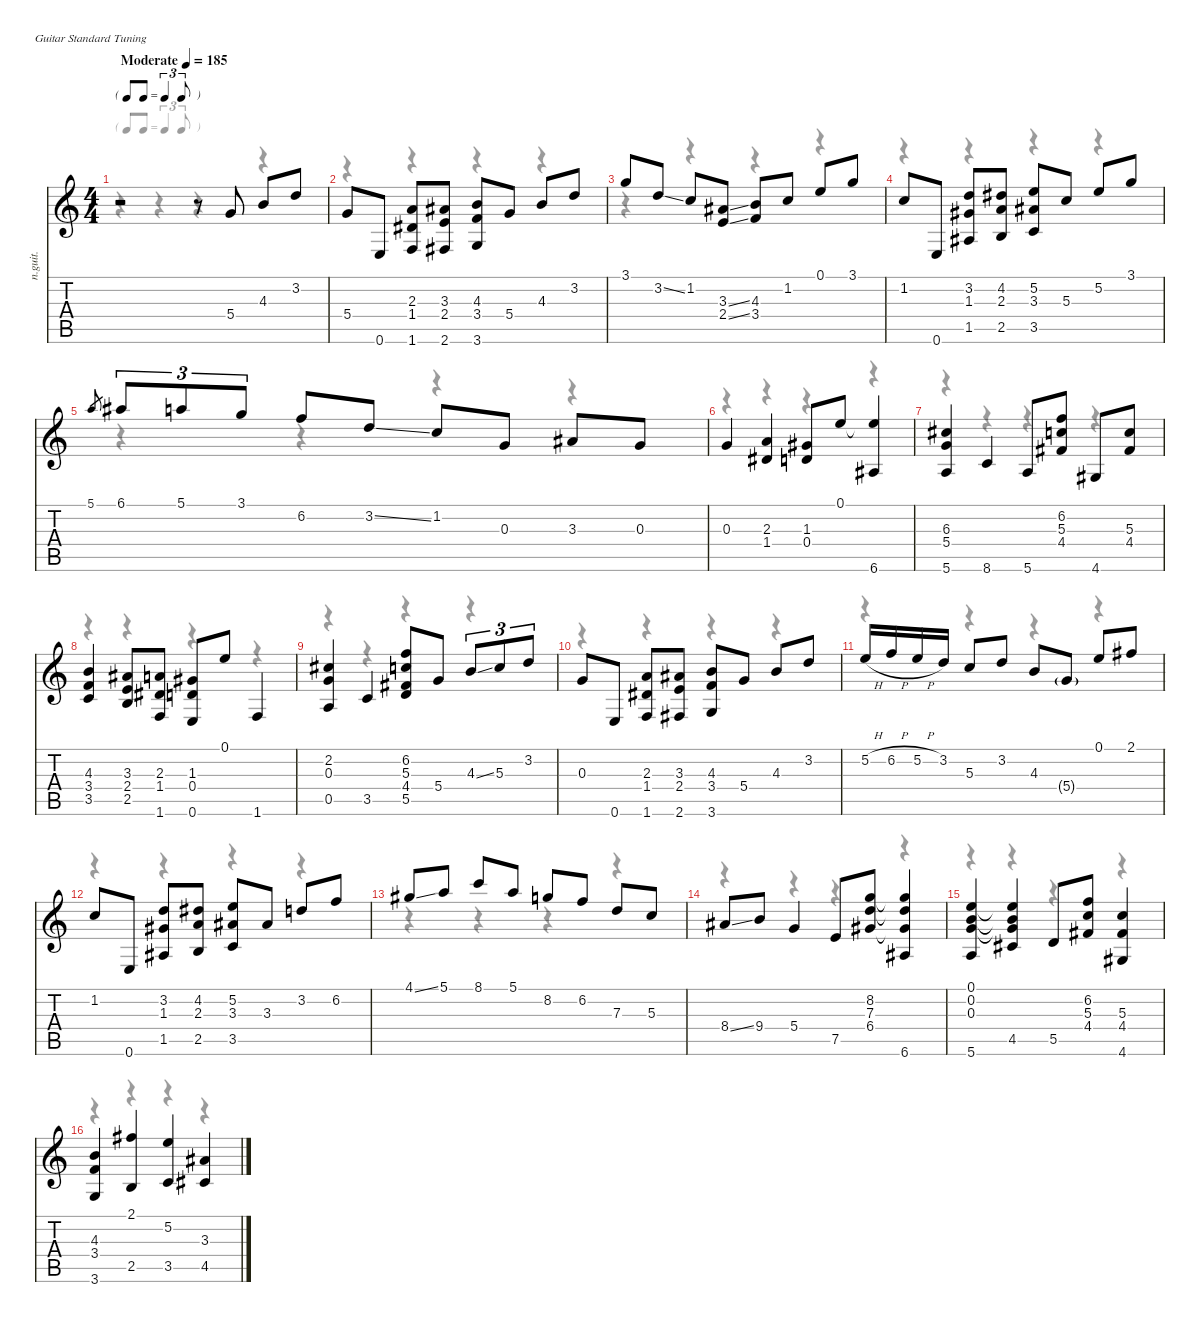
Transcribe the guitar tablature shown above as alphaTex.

\defaultSystemsLayout 4
\hideDynamics
\bracketExtendMode nobrackets
\otherSystemsTrackNameOrientation horizontal
\track ("Track 1" "n.guit.") {instrument acousticguitarnylon}
\staff {score tabs}
\tuning (E4 B3 G3 D3 A2 E2)
\voice
\ts (4 4)
\beaming (8 2 2 2 2)
\tf triplet8th
\tempo (185 "Moderate")
\clef g2
\ks c
r.2{dy f instrument acousticguitarnylon beam Up} r.8{beam Up} 5.4.8{beam Up} 4.3.8{beam Up} 3.2.8{beam Up} |
5.4.8{beam Up} 0.6.8{beam Up} (2.3 1.4{acc #} 1.6).8{beam Up} (3.3{acc #} 2.4 2.6{acc #}).8{beam Up} (4.3 3.4 3.6).8{beam Up} 5.4.8{beam Up} 4.3.8{beam Up} 3.2.8{beam Up} |
3.1.8{beam Up} 3.2{ss}.8{beam Up} 1.2.8{beam Up} (3.3{ss acc #} 2.4{ss}).8{beam Up} (4.3 3.4).8{beam Up} 1.2.8{beam Up} 0.1.8{beam Up} 3.1.8{beam Up} |
1.2.8{beam Up} 0.6.8{beam Up} (3.2 1.3{acc #} 1.5{acc #}).8{beam Up} (4.2{acc #} 2.3 2.5).8{beam Up} (5.2 3.3{acc #} 3.5).8{beam Up} 5.3.8{beam Up} 5.2.8{beam Up} 3.1.8{beam Up} |
5.1.8{gr dy mf beam Up} 6.1{acc #}.8{tu (3 2) dy f beam Up} 5.1.8{tu (3 2) beam Up} 3.1.8{tu (3 2) beam Up} 6.2.8{beam Up} 3.2{ss}.8{beam Up} 1.2.8{beam Up} 0.3.8{beam Up} 3.3{acc #}.8{beam Up} 0.3.8{beam Up} |
0.3.4{beam Up} (2.3 1.4{acc #}).4{beam Up} (1.3{acc #} 0.4).8{beam Up} 0.1.8{beam Up} (0.1{t} 6.6{acc #}).4{beam Up} |
(6.3{acc #} 5.4 5.6).4{beam Up} 8.6.4{beam Up} 5.6.8{beam Up} (6.2 5.3 4.4{acc #}).8{beam Up} 4.6{acc #}.8{beam Up} (5.3 4.4{acc #}).8{beam Up} |
(4.3 3.4 3.5).4{beam Up} (3.3{acc #} 2.4 2.5).8{beam Up} (2.3 1.4{acc #} 1.6).8{beam Up} (1.3{acc #} 0.4 0.6).8{beam Up} 0.1.8{beam Up} 1.6.4{beam Up} |
(2.2{acc #} 0.3 0.5).4{beam Up} 3.5.4{beam Up} (6.2 5.3 4.4{acc #} 5.5).8{beam Up} 5.4.8{beam Up} 4.3{ss}.8{tu (3 2) beam Up} 5.3.8{tu (3 2) beam Up} 3.2.8{tu (3 2) beam Up} |
0.3.8{beam Up} 0.6.8{beam Up} (2.3 1.4{acc #} 1.6).8{beam Up} (3.3{acc #} 2.4 2.6{acc #}).8{beam Up} (4.3 3.4 3.6).8{beam Up} 5.4.8{beam Up} 4.3.8{beam Up} 3.2.8{beam Up} |
5.2{h}.16{beam Up} 6.2{h}.16{beam Up} 5.2{h}.16{beam Up} 3.2.16{beam Up} 5.3.8{beam Up} 3.2.8{beam Up} 4.3.8{beam Up} 5.4{g}.8{dy mf beam Up} 0.1.8{dy f beam Up} 2.1{acc #}.8{beam Up} |
1.2.8{beam Up} 0.6.8{beam Up} (3.2 1.3{acc #} 1.5{acc #}).8{beam Up} (4.2{acc #} 2.3 2.5).8{beam Up} (5.2 3.3{acc #} 3.5).8{beam Up} 3.3{acc #}.8{beam Up} 3.2.8{beam Up} 6.2.8{beam Up} |
4.1{ss acc #}.8{beam Up} 5.1.8{beam Up} 8.1.8{beam Up} 5.1.8{beam Up} 8.2.8{beam Up} 6.2.8{beam Up} 7.3.8{beam Up} 5.3.8{beam Up} |
8.4{ss acc #}.8{beam Up} 9.4.8{beam Up} 5.4.4{beam Up} 7.5.8{beam Up} (8.2 7.3 6.4{acc #}).8{beam Up} (8.2{t} 7.3{t} 6.4{t acc #} 6.6{acc #}).4{beam Up} |
(0.1 0.2 0.3 5.6).4{beam Up} (0.1{t} 0.2{t} 0.3{t} 4.5{acc #}).4{beam Up} 5.5.8{beam Up} (6.2 5.3 4.4{acc #}).8{beam Up} (5.3 4.4{acc #} 4.6{acc #}).4{beam Up} |
(4.3 3.4 3.6).4{beam Up} (2.1{acc #} 2.5).4{beam Up} (5.2 3.5).4{beam Up} (3.3{acc #} 4.5{acc #}).4{beam Up}
\voice
\clef g2
\ottava regular
\simile none
\ks c
r.4{dy mf beam Down} r.4{beam Down} r.4{beam Down} r.4{beam Down} |
r.4{beam Down} r.4{beam Down} r.4{beam Down} r.4{beam Down} |
r.4{beam Down} r.4{beam Down} r.4{beam Down} r.4{beam Down} |
r.4{beam Down} r.4{beam Down} r.4{beam Down} r.4{beam Down} |
r.4{beam Down} r.4{beam Down} r.4{beam Down} r.4{beam Down} |
r.4{beam Down} r.4{beam Down} r.4{beam Down} r.4{beam Down} |
r.4{beam Down} r.4{beam Down} r.4{beam Down} r.4{beam Down} |
r.4{beam Down} r.4{beam Down} r.4{beam Down} r.4{beam Down} |
r.4{beam Down} r.4{beam Down} r.4{beam Down} r.4{beam Down} |
r.4{beam Down} r.4{beam Down} r.4{beam Down} r.4{beam Down} |
r.4{beam Down} r.4{beam Down} r.4{beam Down} r.4{beam Down} |
r.4{beam Down} r.4{beam Down} r.4{beam Down} r.4{beam Down} |
r.4{beam Down} r.4{beam Down} r.4{beam Down} r.4{beam Down} |
r.4{beam Down} r.4{beam Down} r.4{beam Down} r.4{beam Down} |
r.4{beam Down} r.4{beam Down} r.4{beam Down} r.4{beam Down} |
r.4{beam Down} r.4{beam Down} r.4{beam Down} r.4{beam Down}
